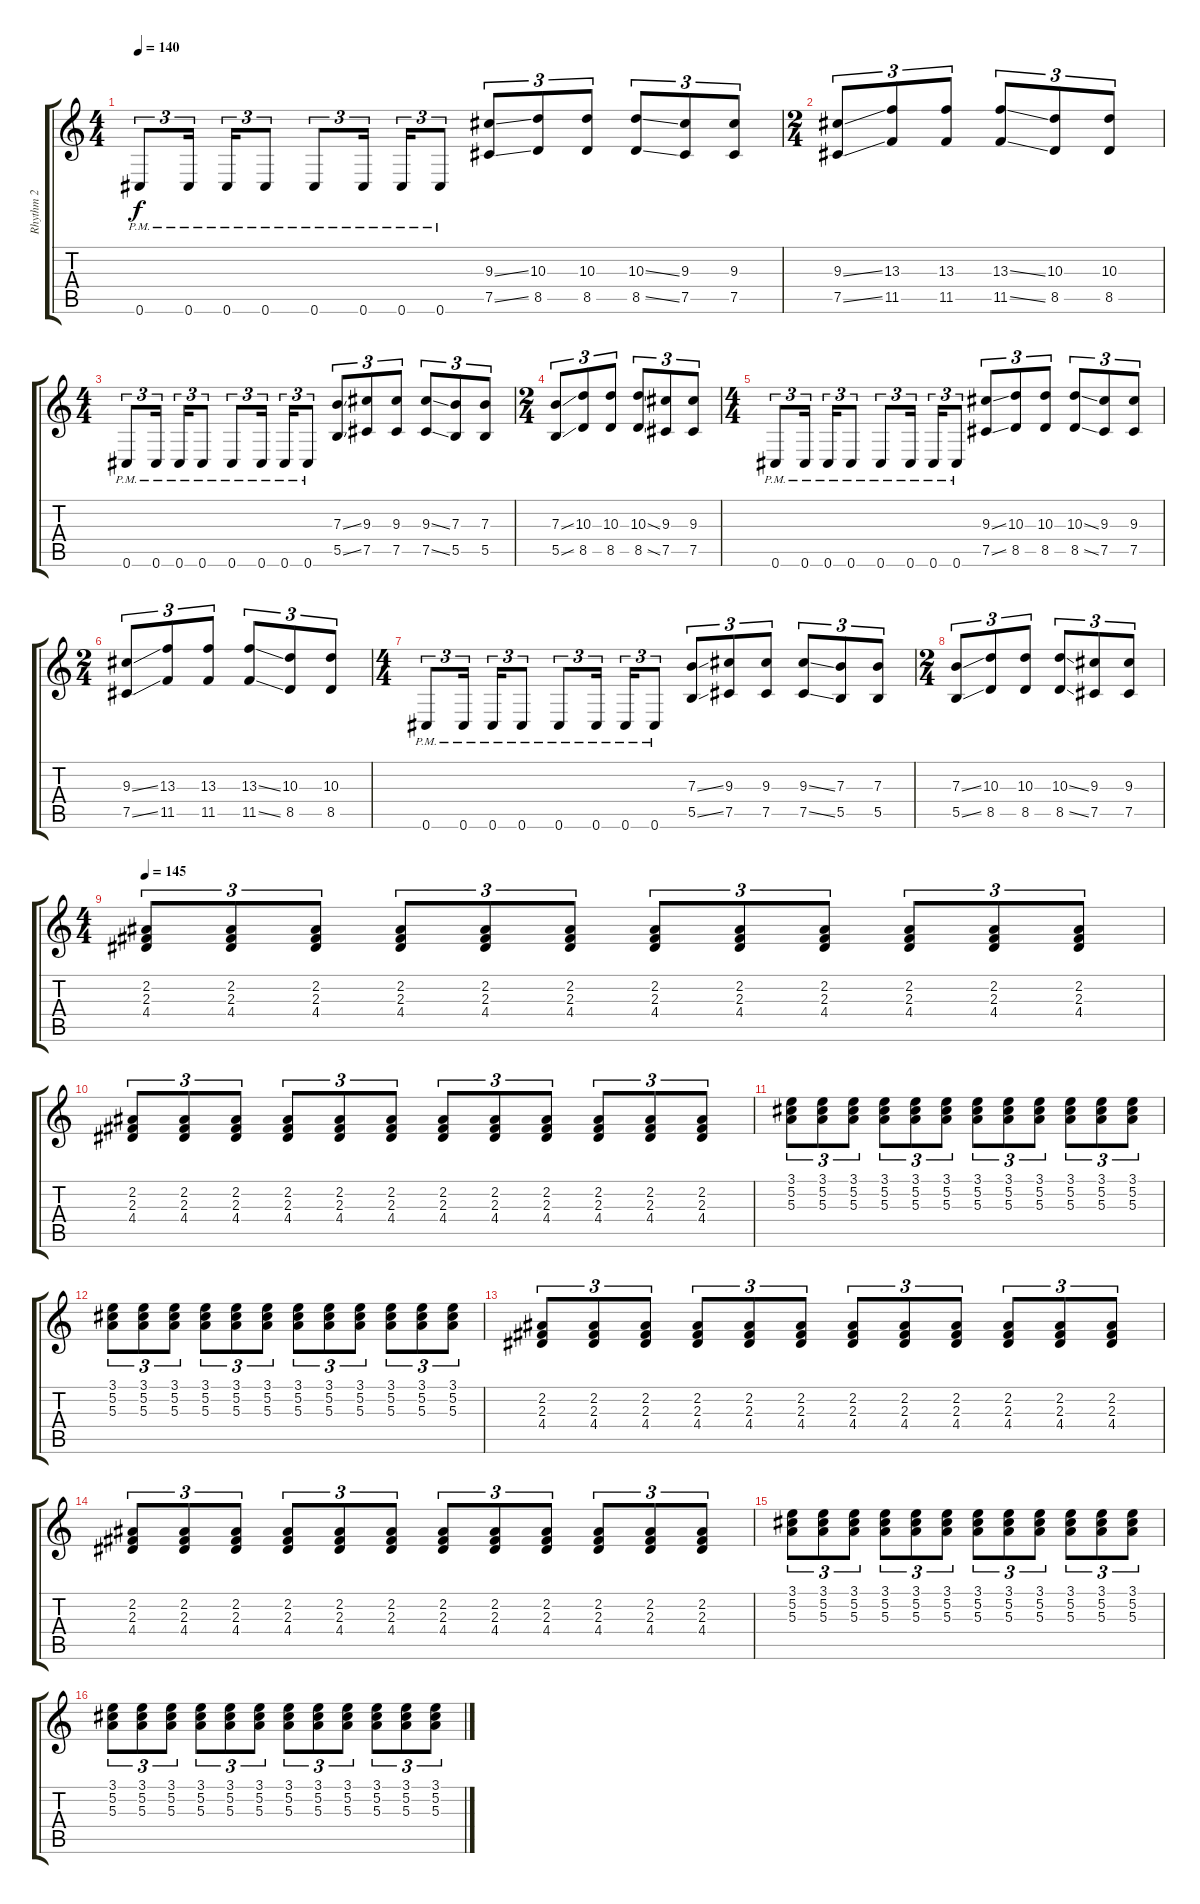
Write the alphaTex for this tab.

\track ("Rhythm 2" "Rhythm 2") {instrument distortionguitar}
\staff {score tabs}
\tuning (Db4 Ab3 E3 B2 Gb2 Db2) {hide}
\ts (4 4)
\tempo 140
\clef g2
\ks c
0.6{pm}.8{tu (3 2) dy f} 0.6{pm}.16{tu (3 2)} 0.6{pm}.16{tu (3 2)} 0.6{pm}.8{tu (3 2)} 0.6{pm}.8{tu (3 2)} 0.6{pm}.16{tu (3 2)} 0.6{pm}.16{tu (3 2)} 0.6{pm}.8{tu (3 2)} (9.3{ss} 7.5{ss}).8{tu (3 2)} (10.3 8.5).8{tu (3 2)} (10.3 8.5).8{tu (3 2)} (10.3{ss} 8.5{ss}).8{tu (3 2)} (9.3 7.5).8{tu (3 2)} (9.3 7.5).8{tu (3 2)} |
\ts (2 4)
(9.3{ss} 7.5{ss}).8{tu (3 2)} (13.3 11.5).8{tu (3 2)} (13.3 11.5).8{tu (3 2)} (13.3{ss} 11.5{ss}).8{tu (3 2)} (10.3 8.5).8{tu (3 2)} (10.3 8.5).8{tu (3 2)} |
\ts (4 4)
0.6{pm}.8{tu (3 2)} 0.6{pm}.16{tu (3 2)} 0.6{pm}.16{tu (3 2)} 0.6{pm}.8{tu (3 2)} 0.6{pm}.8{tu (3 2)} 0.6{pm}.16{tu (3 2)} 0.6{pm}.16{tu (3 2)} 0.6{pm}.8{tu (3 2)} (7.3{ss} 5.5{ss}).8{tu (3 2)} (9.3 7.5).8{tu (3 2)} (9.3 7.5).8{tu (3 2)} (9.3{ss} 7.5{ss}).8{tu (3 2)} (7.3 5.5).8{tu (3 2)} (7.3 5.5).8{tu (3 2)} |
\ts (2 4)
(7.3{ss} 5.5{ss}).8{tu (3 2)} (10.3 8.5).8{tu (3 2)} (10.3 8.5).8{tu (3 2)} (10.3{ss} 8.5{ss}).8{tu (3 2)} (9.3 7.5).8{tu (3 2)} (9.3 7.5).8{tu (3 2)} |
\ts (4 4)
0.6{pm}.8{tu (3 2)} 0.6{pm}.16{tu (3 2)} 0.6{pm}.16{tu (3 2)} 0.6{pm}.8{tu (3 2)} 0.6{pm}.8{tu (3 2)} 0.6{pm}.16{tu (3 2)} 0.6{pm}.16{tu (3 2)} 0.6{pm}.8{tu (3 2)} (9.3{ss} 7.5{ss}).8{tu (3 2)} (10.3 8.5).8{tu (3 2)} (10.3 8.5).8{tu (3 2)} (10.3{ss} 8.5{ss}).8{tu (3 2)} (9.3 7.5).8{tu (3 2)} (9.3 7.5).8{tu (3 2)} |
\ts (2 4)
(9.3{ss} 7.5{ss}).8{tu (3 2)} (13.3 11.5).8{tu (3 2)} (13.3 11.5).8{tu (3 2)} (13.3{ss} 11.5{ss}).8{tu (3 2)} (10.3 8.5).8{tu (3 2)} (10.3 8.5).8{tu (3 2)} |
\ts (4 4)
0.6{pm}.8{tu (3 2)} 0.6{pm}.16{tu (3 2)} 0.6{pm}.16{tu (3 2)} 0.6{pm}.8{tu (3 2)} 0.6{pm}.8{tu (3 2)} 0.6{pm}.16{tu (3 2)} 0.6{pm}.16{tu (3 2)} 0.6{pm}.8{tu (3 2)} (7.3{ss} 5.5{ss}).8{tu (3 2)} (9.3 7.5).8{tu (3 2)} (9.3 7.5).8{tu (3 2)} (9.3{ss} 7.5{ss}).8{tu (3 2)} (7.3 5.5).8{tu (3 2)} (7.3 5.5).8{tu (3 2)} |
\ts (2 4)
(7.3{ss} 5.5{ss}).8{tu (3 2)} (10.3 8.5).8{tu (3 2)} (10.3 8.5).8{tu (3 2)} (10.3{ss} 8.5{ss}).8{tu (3 2)} (9.3 7.5).8{tu (3 2)} (9.3 7.5).8{tu (3 2)} |
\ts (4 4)
\tempo 145
(2.2 2.3 4.4).8{tu (3 2) volume 11} (2.2 2.3 4.4).8{tu (3 2)} (2.2 2.3 4.4).8{tu (3 2)} (2.2 2.3 4.4).8{tu (3 2)} (2.2 2.3 4.4).8{tu (3 2)} (2.2 2.3 4.4).8{tu (3 2)} (2.2 2.3 4.4).8{tu (3 2)} (2.2 2.3 4.4).8{tu (3 2)} (2.2 2.3 4.4).8{tu (3 2)} (2.2 2.3 4.4).8{tu (3 2)} (2.2 2.3 4.4).8{tu (3 2)} (2.2 2.3 4.4).8{tu (3 2)} |
(2.2 2.3 4.4).8{tu (3 2)} (2.2 2.3 4.4).8{tu (3 2)} (2.2 2.3 4.4).8{tu (3 2)} (2.2 2.3 4.4).8{tu (3 2)} (2.2 2.3 4.4).8{tu (3 2)} (2.2 2.3 4.4).8{tu (3 2)} (2.2 2.3 4.4).8{tu (3 2)} (2.2 2.3 4.4).8{tu (3 2)} (2.2 2.3 4.4).8{tu (3 2)} (2.2 2.3 4.4).8{tu (3 2)} (2.2 2.3 4.4).8{tu (3 2)} (2.2 2.3 4.4).8{tu (3 2)} |
(3.1 5.2 5.3).8{tu (3 2)} (3.1 5.2 5.3).8{tu (3 2)} (3.1 5.2 5.3).8{tu (3 2)} (3.1 5.2 5.3).8{tu (3 2)} (3.1 5.2 5.3).8{tu (3 2)} (3.1 5.2 5.3).8{tu (3 2)} (3.1 5.2 5.3).8{tu (3 2)} (3.1 5.2 5.3).8{tu (3 2)} (3.1 5.2 5.3).8{tu (3 2)} (3.1 5.2 5.3).8{tu (3 2)} (3.1 5.2 5.3).8{tu (3 2)} (3.1 5.2 5.3).8{tu (3 2)} |
(3.1 5.2 5.3).8{tu (3 2)} (3.1 5.2 5.3).8{tu (3 2)} (3.1 5.2 5.3).8{tu (3 2)} (3.1 5.2 5.3).8{tu (3 2)} (3.1 5.2 5.3).8{tu (3 2)} (3.1 5.2 5.3).8{tu (3 2)} (3.1 5.2 5.3).8{tu (3 2)} (3.1 5.2 5.3).8{tu (3 2)} (3.1 5.2 5.3).8{tu (3 2)} (3.1 5.2 5.3).8{tu (3 2)} (3.1 5.2 5.3).8{tu (3 2)} (3.1 5.2 5.3).8{tu (3 2)} |
(2.2 2.3 4.4).8{tu (3 2)} (2.2 2.3 4.4).8{tu (3 2)} (2.2 2.3 4.4).8{tu (3 2)} (2.2 2.3 4.4).8{tu (3 2)} (2.2 2.3 4.4).8{tu (3 2)} (2.2 2.3 4.4).8{tu (3 2)} (2.2 2.3 4.4).8{tu (3 2)} (2.2 2.3 4.4).8{tu (3 2)} (2.2 2.3 4.4).8{tu (3 2)} (2.2 2.3 4.4).8{tu (3 2)} (2.2 2.3 4.4).8{tu (3 2)} (2.2 2.3 4.4).8{tu (3 2)} |
(2.2 2.3 4.4).8{tu (3 2)} (2.2 2.3 4.4).8{tu (3 2)} (2.2 2.3 4.4).8{tu (3 2)} (2.2 2.3 4.4).8{tu (3 2)} (2.2 2.3 4.4).8{tu (3 2)} (2.2 2.3 4.4).8{tu (3 2)} (2.2 2.3 4.4).8{tu (3 2)} (2.2 2.3 4.4).8{tu (3 2)} (2.2 2.3 4.4).8{tu (3 2)} (2.2 2.3 4.4).8{tu (3 2)} (2.2 2.3 4.4).8{tu (3 2)} (2.2 2.3 4.4).8{tu (3 2)} |
(3.1 5.2 5.3).8{tu (3 2)} (3.1 5.2 5.3).8{tu (3 2)} (3.1 5.2 5.3).8{tu (3 2)} (3.1 5.2 5.3).8{tu (3 2)} (3.1 5.2 5.3).8{tu (3 2)} (3.1 5.2 5.3).8{tu (3 2)} (3.1 5.2 5.3).8{tu (3 2)} (3.1 5.2 5.3).8{tu (3 2)} (3.1 5.2 5.3).8{tu (3 2)} (3.1 5.2 5.3).8{tu (3 2)} (3.1 5.2 5.3).8{tu (3 2)} (3.1 5.2 5.3).8{tu (3 2)} |
(3.1 5.2 5.3).8{tu (3 2)} (3.1 5.2 5.3).8{tu (3 2)} (3.1 5.2 5.3).8{tu (3 2)} (3.1 5.2 5.3).8{tu (3 2)} (3.1 5.2 5.3).8{tu (3 2)} (3.1 5.2 5.3).8{tu (3 2)} (3.1 5.2 5.3).8{tu (3 2)} (3.1 5.2 5.3).8{tu (3 2)} (3.1 5.2 5.3).8{tu (3 2)} (3.1 5.2 5.3).8{tu (3 2)} (3.1 5.2 5.3).8{tu (3 2)} (3.1 5.2 5.3).8{tu (3 2)}
